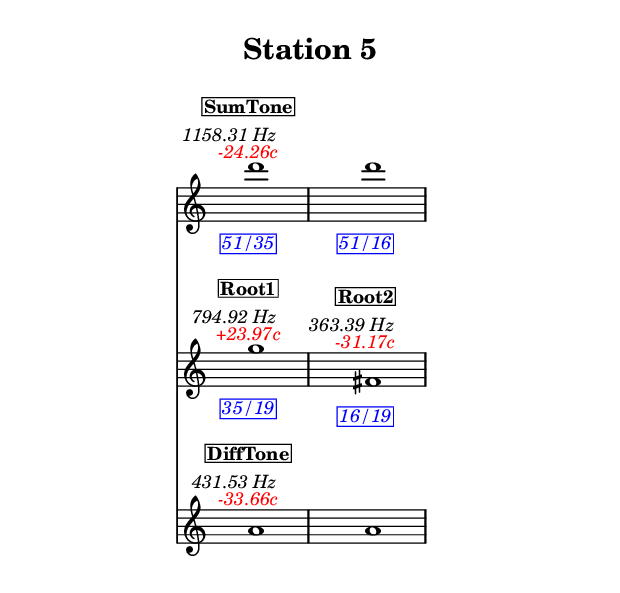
\version "2.20.0"
\language "english"

#(set-default-paper-size "a6" 'portrait)
#(set-global-staff-size 16)

\header {
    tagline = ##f
    title = \markup {
        \pad-around
            #3
            "Station 5"
        }
}

\layout {
    indent = #25
}

\paper {
    systems-per-page = 1
}

\score {
    \new Score
    <<
        \new Staff
        \with
        {
            \remove Time_signature_engraver
        }
        {
            \clef "treble"
            d'''1
            - \tweak color #red
            ^ \markup {
                \halign
                    #0
                    \italic
                        {
                            -24.26c
                        }
                }
            ^ \markup {
                \halign
                    #1
                    \italic
                        {
                            1158.31
                            Hz
                        }
                }
            ^ \markup {
                \pad-around
                    #1
                    \box
                        \vcenter
                            \halign
                                #0
                                \bold
                                    {
                                        SumTone
                                    }
                }
            - \tweak color #blue
            _ \markup {
                \pad-around
                    #1
                    \box
                        \halign
                            #0
                            \italic
                                {
                                    51/35
                                }
                }
            \override Score.NonMusicalPaperColumn.padding = #5
            \clef "treble"
            d'''1
            - \tweak color #blue
            _ \markup {
                \pad-around
                    #1
                    \box
                        \halign
                            #0
                            \italic
                                {
                                    51/16
                                }
                }
        }
        \new Staff
        \with
        {
            \remove Time_signature_engraver
        }
        {
            \clef "treble"
            g''1
            - \tweak color #red
            ^ \markup {
                \halign
                    #0
                    \italic
                        {
                            +23.97c
                        }
                }
            ^ \markup {
                \halign
                    #1
                    \italic
                        {
                            794.92
                            Hz
                        }
                }
            ^ \markup {
                \pad-around
                    #1
                    \box
                        \vcenter
                            \halign
                                #0
                                \bold
                                    {
                                        Root1
                                    }
                }
            - \tweak color #blue
            _ \markup {
                \pad-around
                    #1
                    \box
                        \halign
                            #0
                            \italic
                                {
                                    35/19
                                }
                }
            \clef "treble"
            fs'1
            - \tweak color #red
            ^ \markup {
                \halign
                    #0
                    \italic
                        {
                            -31.17c
                        }
                }
            ^ \markup {
                \halign
                    #1
                    \italic
                        {
                            363.39
                            Hz
                        }
                }
            ^ \markup {
                \pad-around
                    #1
                    \box
                        \vcenter
                            \halign
                                #0
                                \bold
                                    {
                                        Root2
                                    }
                }
            - \tweak color #blue
            _ \markup {
                \pad-around
                    #1
                    \box
                        \halign
                            #0
                            \italic
                                {
                                    16/19
                                }
                }
        }
        \new Staff
        \with
        {
            \remove Time_signature_engraver
        }
        {
            \clef "treble"
            a'1
            - \tweak color #red
            ^ \markup {
                \halign
                    #0
                    \italic
                        {
                            -33.66c
                        }
                }
            ^ \markup {
                \halign
                    #1
                    \italic
                        {
                            431.53
                            Hz
                        }
                }
            ^ \markup {
                \pad-around
                    #1
                    \box
                        \vcenter
                            \halign
                                #0
                                \bold
                                    {
                                        DiffTone
                                    }
                }
            \clef "treble"
            a'1
        }
    >>
}